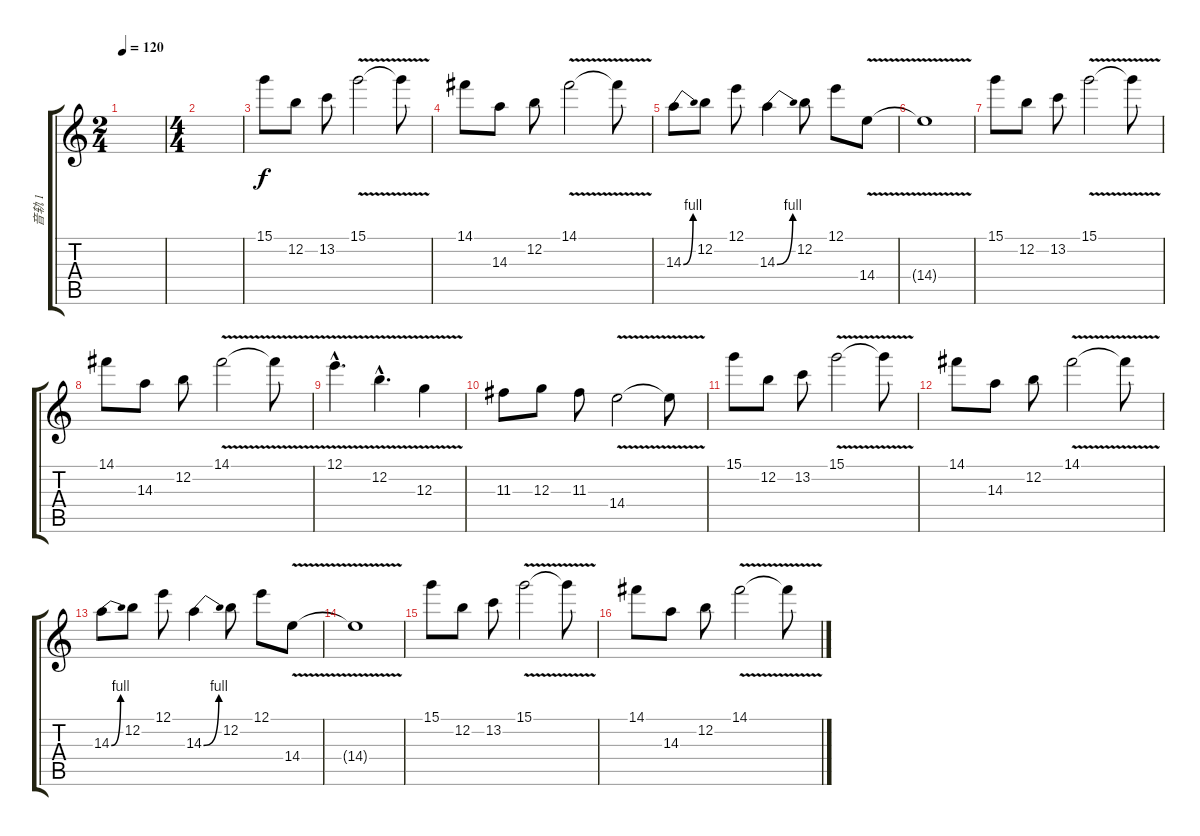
\track ("音轨 1" "音轨 1") {instrument overdrivenguitar}
\staff {score tabs}
\tuning (E4 B3 G3 D3 A2 E2) {hide}
\ts (2 4)
\tempo 120
\clef g2
\ks c
|
\ts (4 4)
|
15.1.8 12.2.8 13.2.8 15.1{v}.2 15.1{t}.8 |
14.1.8 14.3.8 12.2.8 14.1{v}.2 14.1{t}.8 |
14.3{be (bend 0 0 60 4)}.8 12.2.8 12.1.8 14.3{be (bend 0 0 60 4)}.4 12.2.8 12.1.8 14.4{v}.8 |
14.4{t}.1 |
15.1.8 12.2.8 13.2.8 15.1{v}.2 15.1{t}.8 |
14.1.8 14.3.8 12.2.8 14.1{v}.2 14.1{t}.8 |
12.1{v hac}.4{d} 12.2{v hac}.4{d} 12.3{v}.4 |
11.3.8 12.3.8 11.3.8 14.4{v}.2 14.4{t}.8 |
15.1.8 12.2.8 13.2.8 15.1{v}.2 15.1{t}.8 |
14.1.8 14.3.8 12.2.8 14.1{v}.2 14.1{t}.8 |
14.3{be (bend 0 0 60 4)}.8 12.2.8 12.1.8 14.3{be (bend 0 0 60 4)}.4 12.2.8 12.1.8 14.4{v}.8 |
14.4{t}.1 |
15.1.8 12.2.8 13.2.8 15.1{v}.2 15.1{t}.8 |
14.1.8 14.3.8 12.2.8 14.1{v}.2 14.1{t}.8
